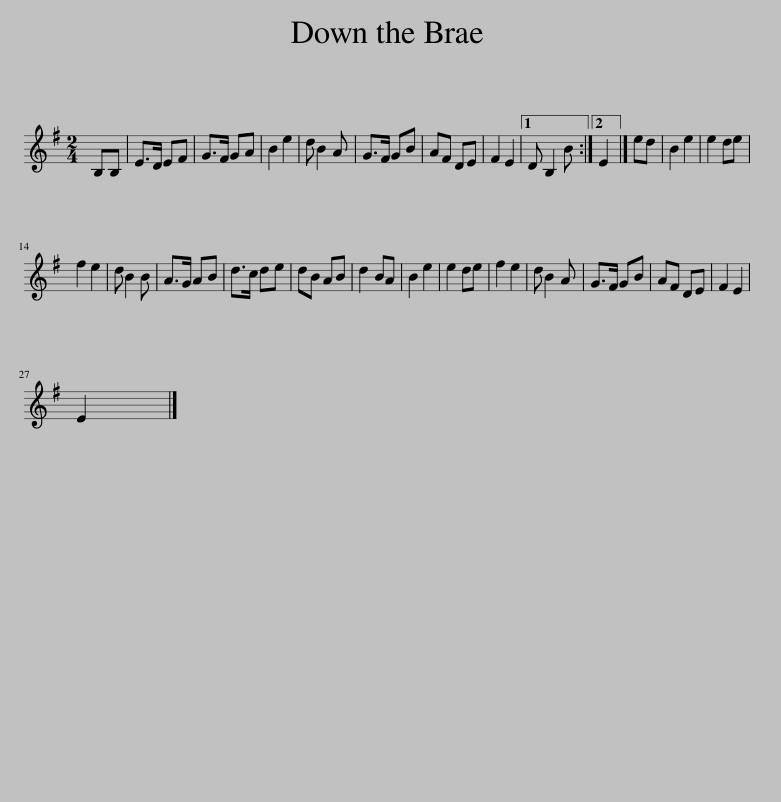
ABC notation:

X:1
L:1/8
M:2/4
I:linebreak $
K:Emin
V:1 treble
V:1
 B,B, | E>D EF | G>F GA | B2 e2 | d B2 A | %5
 G>F GB | AF DE | F2 E2 |1 D B,2 B :|2 E2 |] %10
 ed | B2 e2 | e2 de |$ f2 e2 | d B2 B | %15
 A>G AB | d>c de | dB AB | d2 BA | B2 e2 | %20
 e2 de | f2 e2 | d B2 A | G>F GB | AF DE | %25
 F2 E2 |$ E2 |] %27
